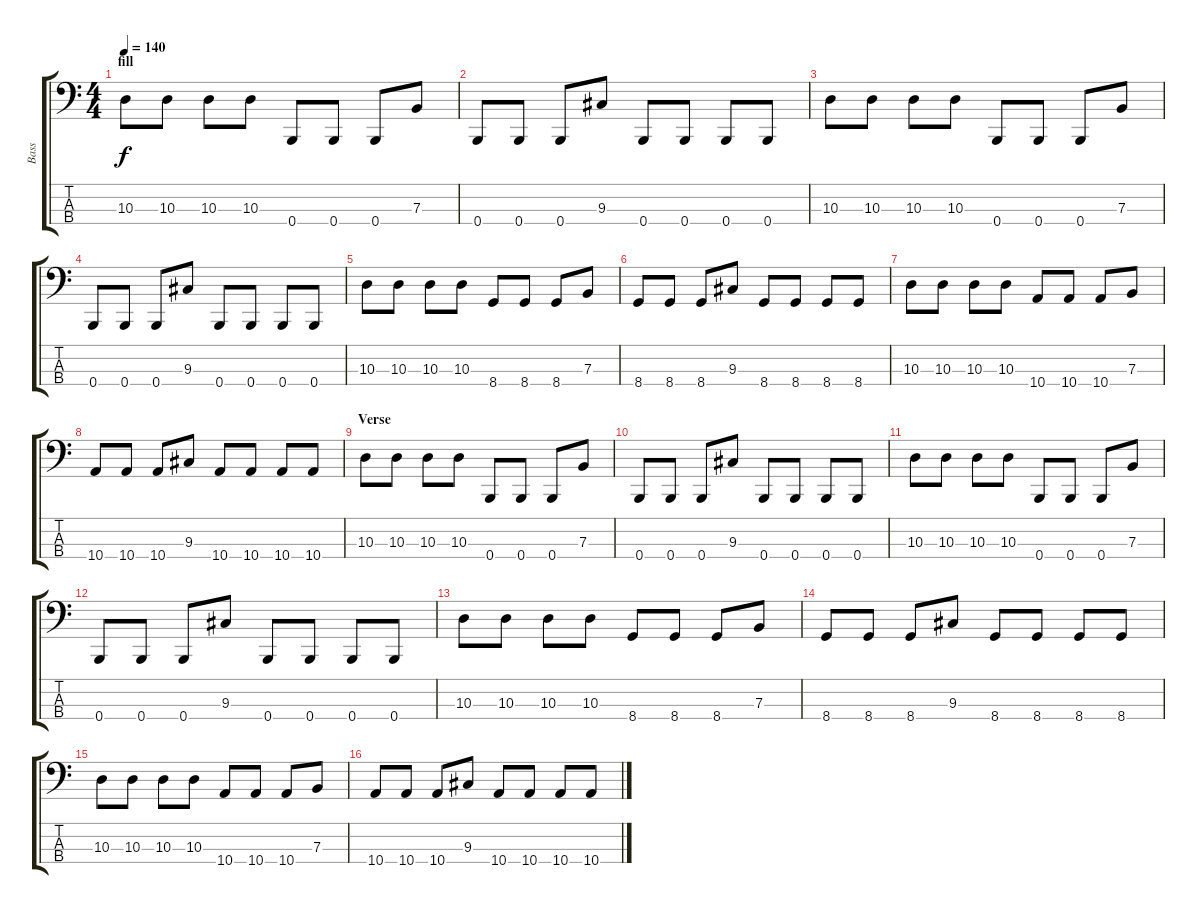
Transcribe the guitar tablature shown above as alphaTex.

\track ("Bass" "Bass") {instrument electricbasspick}
\staff {score tabs}
\tuning (D2 A1 E1 B0) {hide}
\ts (4 4)
\section ("" "fill")
\tempo 140
\clef f4
\ks c
10.3.8{dy f} 10.3.8 10.3.8 10.3.8 0.4.8 0.4.8 0.4.8 7.3.8 |
0.4.8 0.4.8 0.4.8 9.3.8 0.4.8 0.4.8 0.4.8 0.4.8 |
10.3.8 10.3.8 10.3.8 10.3.8 0.4.8 0.4.8 0.4.8 7.3.8 |
0.4.8 0.4.8 0.4.8 9.3.8 0.4.8 0.4.8 0.4.8 0.4.8 |
10.3.8 10.3.8 10.3.8 10.3.8 8.4.8 8.4.8 8.4.8 7.3.8 |
8.4.8 8.4.8 8.4.8 9.3.8 8.4.8 8.4.8 8.4.8 8.4.8 |
10.3.8 10.3.8 10.3.8 10.3.8 10.4.8 10.4.8 10.4.8 7.3.8 |
10.4.8 10.4.8 10.4.8 9.3.8 10.4.8 10.4.8 10.4.8 10.4.8 |
\section ("" "Verse")
10.3.8 10.3.8 10.3.8 10.3.8 0.4.8 0.4.8 0.4.8 7.3.8 |
0.4.8 0.4.8 0.4.8 9.3.8 0.4.8 0.4.8 0.4.8 0.4.8 |
10.3.8 10.3.8 10.3.8 10.3.8 0.4.8 0.4.8 0.4.8 7.3.8 |
0.4.8 0.4.8 0.4.8 9.3.8 0.4.8 0.4.8 0.4.8 0.4.8 |
10.3.8 10.3.8 10.3.8 10.3.8 8.4.8 8.4.8 8.4.8 7.3.8 |
8.4.8 8.4.8 8.4.8 9.3.8 8.4.8 8.4.8 8.4.8 8.4.8 |
10.3.8 10.3.8 10.3.8 10.3.8 10.4.8 10.4.8 10.4.8 7.3.8 |
10.4.8 10.4.8 10.4.8 9.3.8 10.4.8 10.4.8 10.4.8 10.4.8
